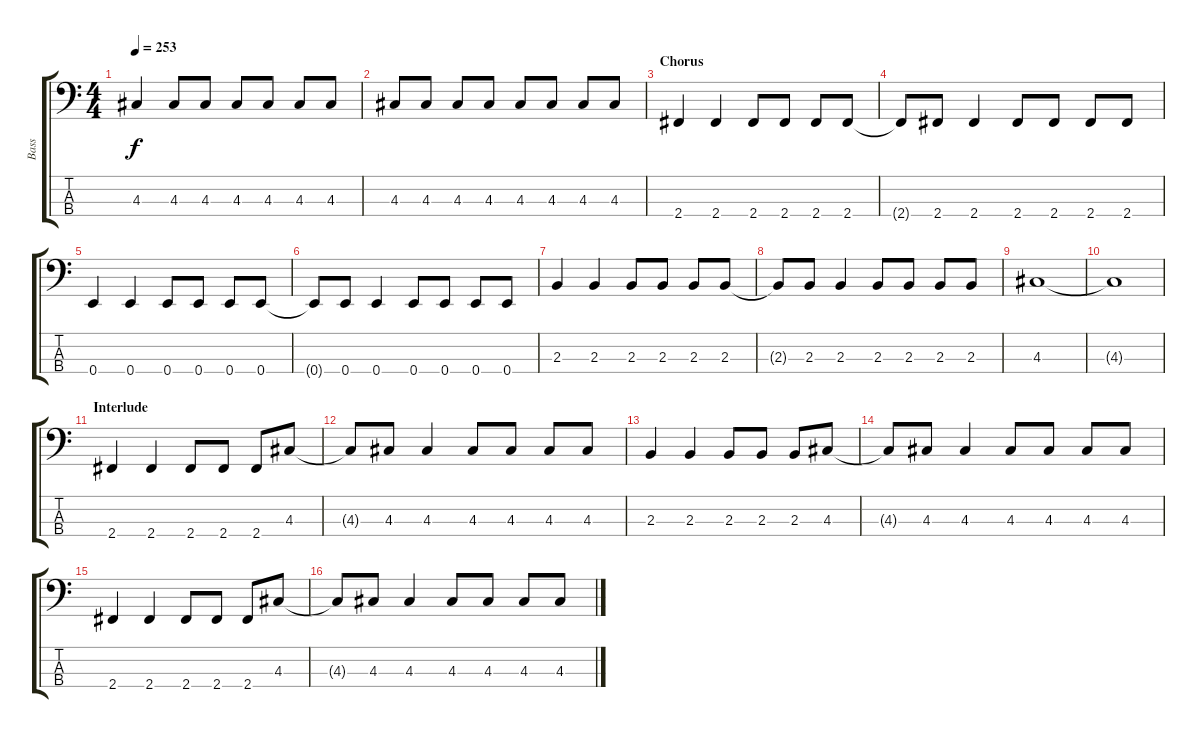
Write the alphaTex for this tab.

\track ("Bass" "Bass") {instrument electricbassfinger}
\staff {score tabs}
\tuning (G2 D2 A1 E1) {hide}
\ts (4 4)
\tempo 253
\clef f4
\ks c
4.3.4{dy f} 4.3.8 4.3.8 4.3.8 4.3.8 4.3.8 4.3.8 |
4.3.8 4.3.8 4.3.8 4.3.8 4.3.8 4.3.8 4.3.8 4.3.8 |
\section ("" "Chorus")
2.4.4 2.4.4 2.4.8 2.4.8 2.4.8 2.4.8 |
2.4{t}.8 2.4.8 2.4.4 2.4.8 2.4.8 2.4.8 2.4.8 |
0.4.4 0.4.4 0.4.8 0.4.8 0.4.8 0.4.8 |
0.4{t}.8 0.4.8 0.4.4 0.4.8 0.4.8 0.4.8 0.4.8 |
2.3.4 2.3.4 2.3.8 2.3.8 2.3.8 2.3.8 |
2.3{t}.8 2.3.8 2.3.4 2.3.8 2.3.8 2.3.8 2.3.8 |
4.3.1 |
4.3{t}.1 |
\section ("" "Interlude")
2.4.4 2.4.4 2.4.8 2.4.8 2.4.8 4.3.8 |
4.3{t}.8 4.3.8 4.3.4 4.3.8 4.3.8 4.3.8 4.3.8 |
2.3.4 2.3.4 2.3.8 2.3.8 2.3.8 4.3.8 |
4.3{t}.8 4.3.8 4.3.4 4.3.8 4.3.8 4.3.8 4.3.8 |
2.4.4 2.4.4 2.4.8 2.4.8 2.4.8 4.3.8 |
4.3{t}.8 4.3.8 4.3.4 4.3.8 4.3.8 4.3.8 4.3.8
